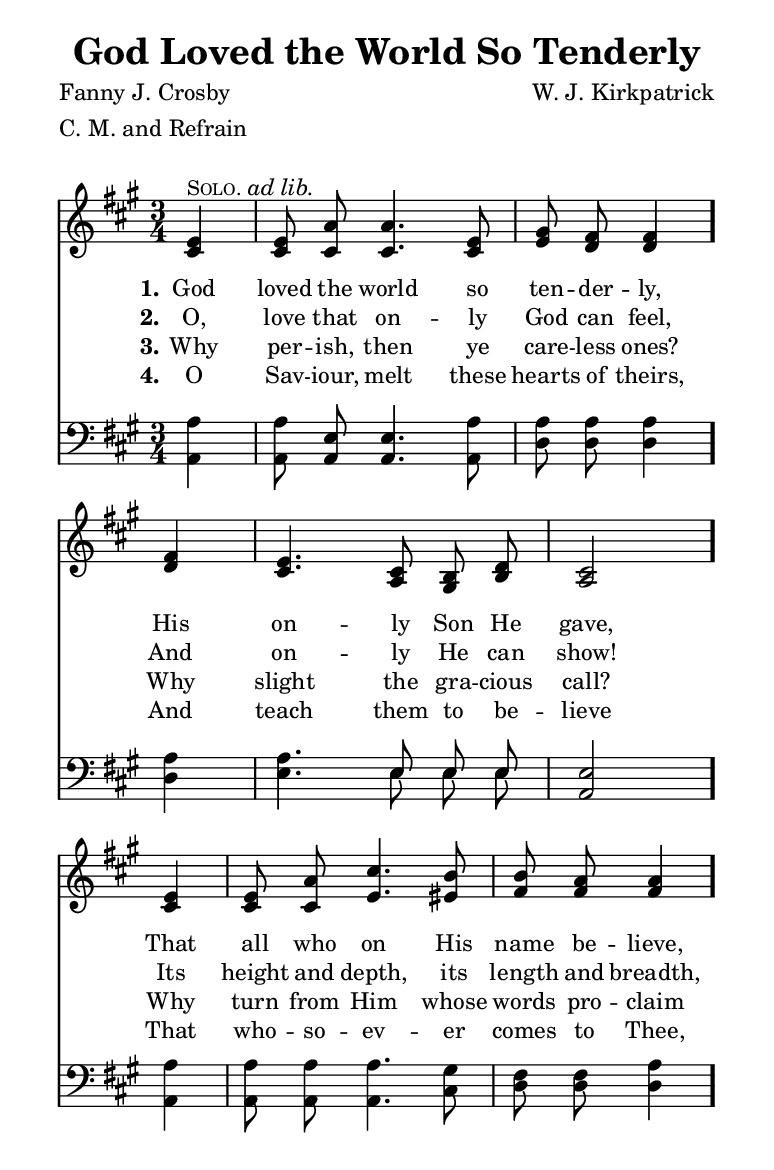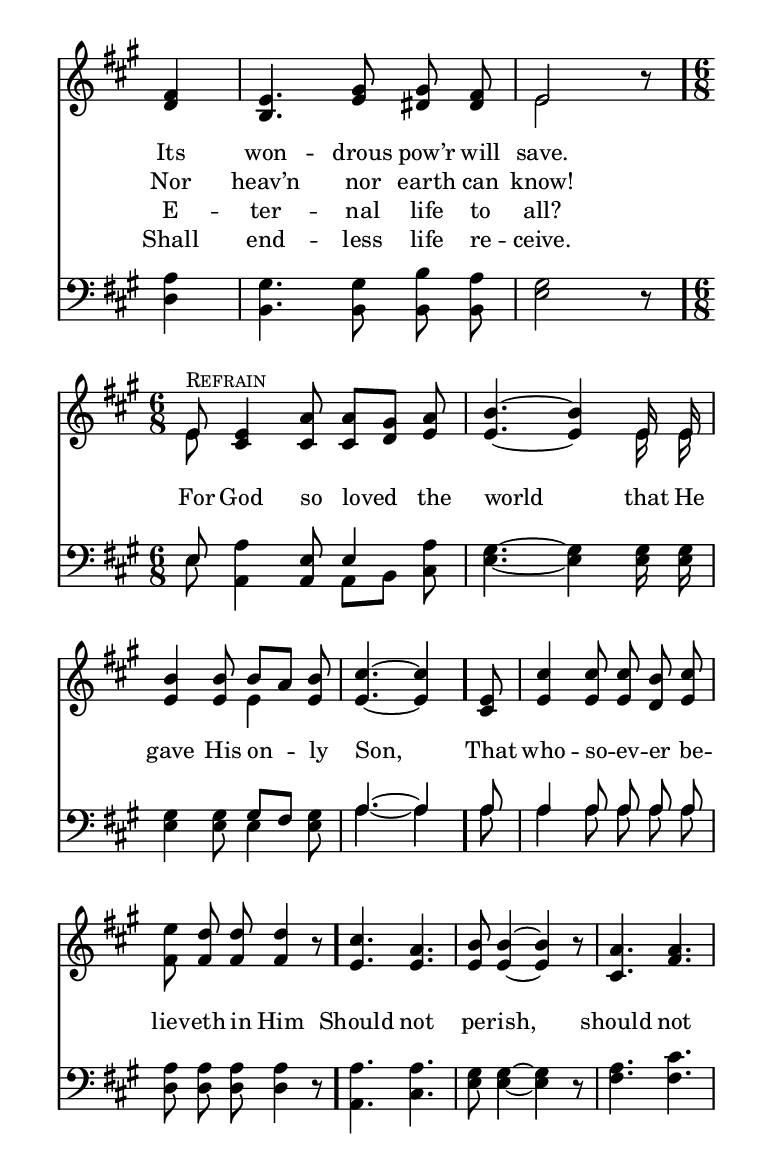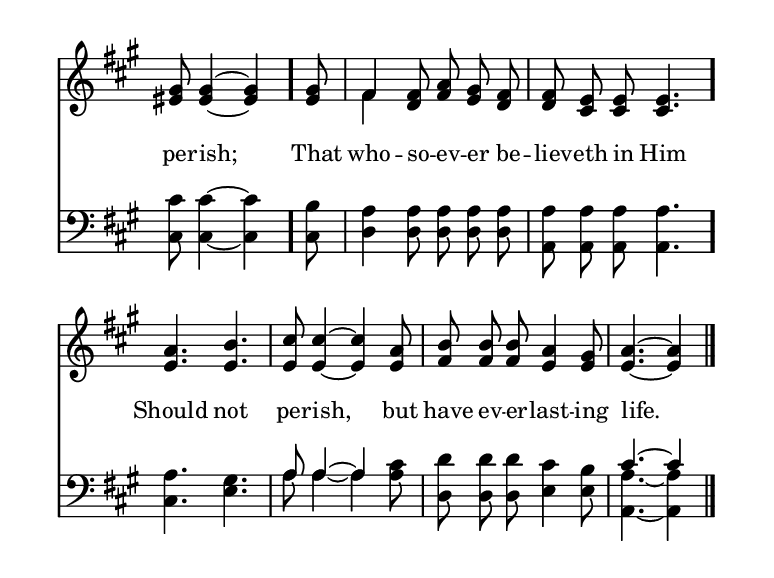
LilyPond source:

\include "common/global.ily"
\paper {
  \include "common/paper.ily"
  ragged-last-bottom = ##t
  page-count = #(cond (is-eogsized 2) (#t #f))
  system-count = #(cond (is-eogsized 6) (#t #f))
  systems-per-page = ##f
}

\header{
  hymnnumber = "12"
  title = "God Loved the World So Tenderly"
  tunename = ""
  meter = "C. M. and Refrain"
  poet = "Fanny J. Crosby"
  composer = "W. J. Kirkpatrick"
  %copyright = ""
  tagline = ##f
}

patternA = { c4 | c8 c8 c4. c8 | c8 c8 c4 } % Line 1, 3 soprano / alto / tenor / bass
patternB = { c4 | c4. c8 c8 c8 | c2       } % Line 2 soprano / alto / tenor / bass
patternC = { c4 | c4. c8 c8 c8 | c2 c8    } % Line 4 soprano / alto / tenor / bass

patternD = { c8 | c4 c8 c8[ c8] c8 | c4. ~ c4 c16 c16 | c4 c8 c8[ c8] c8 | c4. ~ c4 } % Refrain line 1 soprano
patternE = { c8 | c4 c8 c8[ c8] c8 | c4. ~ c4 c16 c16 | c4 c8 c4      c8 | c4. ~ c4 } % Refrain line 1 alto / bass
patternF = { c8 | c4 c8 c4      c8 | c4. ~ c4 c16 c16 | c4 c8 c8[ c8] c8 | c4. ~ c4 } % Refrain line 1 tenor

patternG = { c8 | c4 c8 c8 c8 c8 | c8 c8 c8 c4 c8                } % Refrain line 2 all
patternH = { c4. c4. | c8 c4 ~ c4 c8 | c4. c4. | c8 c4 ~ c4      } % Refrain line 3 all
patternI = { c8 | c4 c8 c8 c8 c8 | c8 c8 c8 c4.                  } % Refrain line 4 all
patternJ = { c4. c4. | c8 c4 ~ c4 c8 | c8 c8 c8 c4 c8 | c4. ~ c4 } % Refrain line 5 all

global = {
  \include "common/overrides.ily"
  \override Staff.TimeSignature.style = #'numbered
  \time 3/4
  \once \override Score.MetronomeMark.transparent = ##t
  \tempo 4 = 86
  \key a \major
  \partial 4
  \autoBeamOff
}

notesSoprano = {
\global
\relative c' {

  << s^\markup { \small \caps "Solo." \italic "ad lib." }
  \changePitch \patternA { e   | e a a e       | gis fis fis } >>
  \changePitch \patternB { fis | e cis b d     | cis         }
  \changePitch \patternA { e   | e a cis b     | b a a       }
  \changePitch \patternC { fis | e gis gis fis | e r         }

  << s^\markup { \small \caps "Refrain" }
  \time 6/8
  \set Timing.measurePosition = #(ly:make-moment -1 8)
  \changePitch \patternD { e     | e a a gis a        | b b e, e    | b' b b a b  | cis cis } >>
  \changePitch \patternG { e,    | cis' cis cis b cis | e d d d r   }
  \changePitch \patternH { cis a | b b b r            | a a         | gis gis gis }
  \changePitch \patternI { gis   | fis fis a gis fis  | fis e e e   }
  \changePitch \patternJ { a b   | cis cis cis a      | b b b a gis | a a         }

  \bar "|."

}
}

notesAlto = {
\global
\relative e' {

  \changePitch \patternA { cis | cis cis cis cis | e d d       }
  \changePitch \patternB { d   | cis a gis b     | a           }
  \changePitch \patternA { cis | cis cis e eis   | fis fis fis }
  \changePitch \patternC { d   | b e dis dis     | e r         }

  \changePitch \patternE { e   | cis cis cis d e | e e e e           | e e e e     | e e }
  \changePitch \patternG { cis | e e e d e       | fis fis fis fis r }
  \changePitch \patternH { e e | e e e r         | cis fis           | eis eis eis }
  \changePitch \patternI { eis | fis d fis e d   | d cis cis cis     }
  \changePitch \patternJ { e e | e e e e         | fis fis fis e e   | e e         }

}
}

notesTenor = {
\global
\relative a {

  \changePitch \patternA { a | a e e a     | a a a     }
  \changePitch \patternB { a | a e e e     | e         }
  \changePitch \patternA { a | a a a gis   | fis fis a }
  \changePitch \patternC { a | gis gis b a | gis r     }

  \changePitch \patternF { e     | a e e a       | gis gis gis gis | gis gis gis fis gis | a a }
  \changePitch \patternG { a     | a a a a a     | a a a a r       }
  \changePitch \patternH { a a   | gis gis gis r | a cis           | cis cis cis         }
  \changePitch \patternI { b     | a a a a a     | a a a a         }
  \changePitch \patternJ { a gis | a a a cis     | d d d cis b     | cis cis             }

}
}

notesBass = {
\global
\relative f, {

  \changePitch \patternA { a | a a a a   | d d d }
  \changePitch \patternB { d | e e e e   | a,    }
  \changePitch \patternA { a | a a a cis | d d d }
  \changePitch \patternC { d | b b b b   | e r   }

  \changePitch \patternE { e             | a, a a b cis | e e e e    | e e e e           | a a }
  \changePitch \patternG { a             | a a a a a    | d, d d d r }
  \changePitch \patternH { a cis         | e e e r      | fis fis    | cis cis cis       }
  \changePitch \patternI { cis d d d d d | a a a a      }
  \changePitch \patternJ { cis e         | a a a a      | d, d d e e | < a a, > < a a, > }

}
}

Refrain = \lyricmode {

For God so loved the world that He gave His on -- ly Son, \bar "."
That who -- so -- ev -- er be -- liev -- eth in Him \bar "."
Should not per -- ish, should not per -- ish; \bar "."
That who -- so -- ev -- er be -- liev -- eth in Him \bar "."
Should not per -- ish, but have ev -- er -- last -- ing life. \bar "."

}

wordsA = \lyricmode {
\set stanza = "1."

God loved the world so ten -- der -- ly, \bar "."
His on -- ly Son He gave, \bar "." \break
That all who on His name be -- lieve, \bar "."
Its won -- drous pow’r will save. \bar "." \break

}

wordsB = \lyricmode {
\set stanza = "2."

O, love that on -- ly God can feel,
And on -- ly He can show!
Its height and depth, its length and breadth,
Nor heav’n nor earth can know!

\Refrain

}

wordsC = \lyricmode {
\set stanza = "3."

Why per -- ish, then ye care -- less ones?
Why slight the gra -- cious call?
Why turn from Him whose words pro -- claim
E -- ter -- nal life to all?

}

wordsD = \lyricmode {
\set stanza = "4."

O Sav -- iour, melt these hearts of theirs,
And teach them to be -- lieve
That who -- so -- ev -- er comes to Thee,
Shall end -- less life re -- ceive.

}


\score {
  \context ChoirStaff <<
    \context Staff = upper <<
      \set Staff.autoBeaming = ##f
      \set ChoirStaff.systemStartDelimiter = #'SystemStartBar
      \set ChoirStaff.printPartCombineTexts = ##f
      \partcombine #'(2 . 9) \notesSoprano \notesAlto
      \context NullVoice = sopranos { \voiceOne << \notesSoprano >> }
      \context NullVoice = altos { \voiceTwo << \notesAlto >> }
      \context Lyrics = one   \lyricsto sopranos \wordsA
      \context Lyrics = two   \lyricsto sopranos \wordsB
      \context Lyrics = three \lyricsto sopranos \wordsC
      \context Lyrics = four  \lyricsto sopranos \wordsD
      %\context Lyrics = five  \lyricsto sopranos \wordsE
    >>
    \context Staff = men <<
      \set Staff.autoBeaming = ##f
      \clef bass
      \set ChoirStaff.printPartCombineTexts = ##f
      \partcombine #'(2 . 9) \notesTenor \notesBass
      \context NullVoice = tenors { \voiceOne << \notesTenor >> }
      \context NullVoice = basses { \voiceTwo << \notesBass >> }
    >>
  >>
  \layout {
    \include "common/layout.ily"
  }
  \midi{
    \include "common/midi.ily"
  }
}

\version "2.19.49"  % necessary for upgrading to future LilyPond versions.

% vi:set et ts=2 sw=2 ai nocindent syntax=lilypond:
